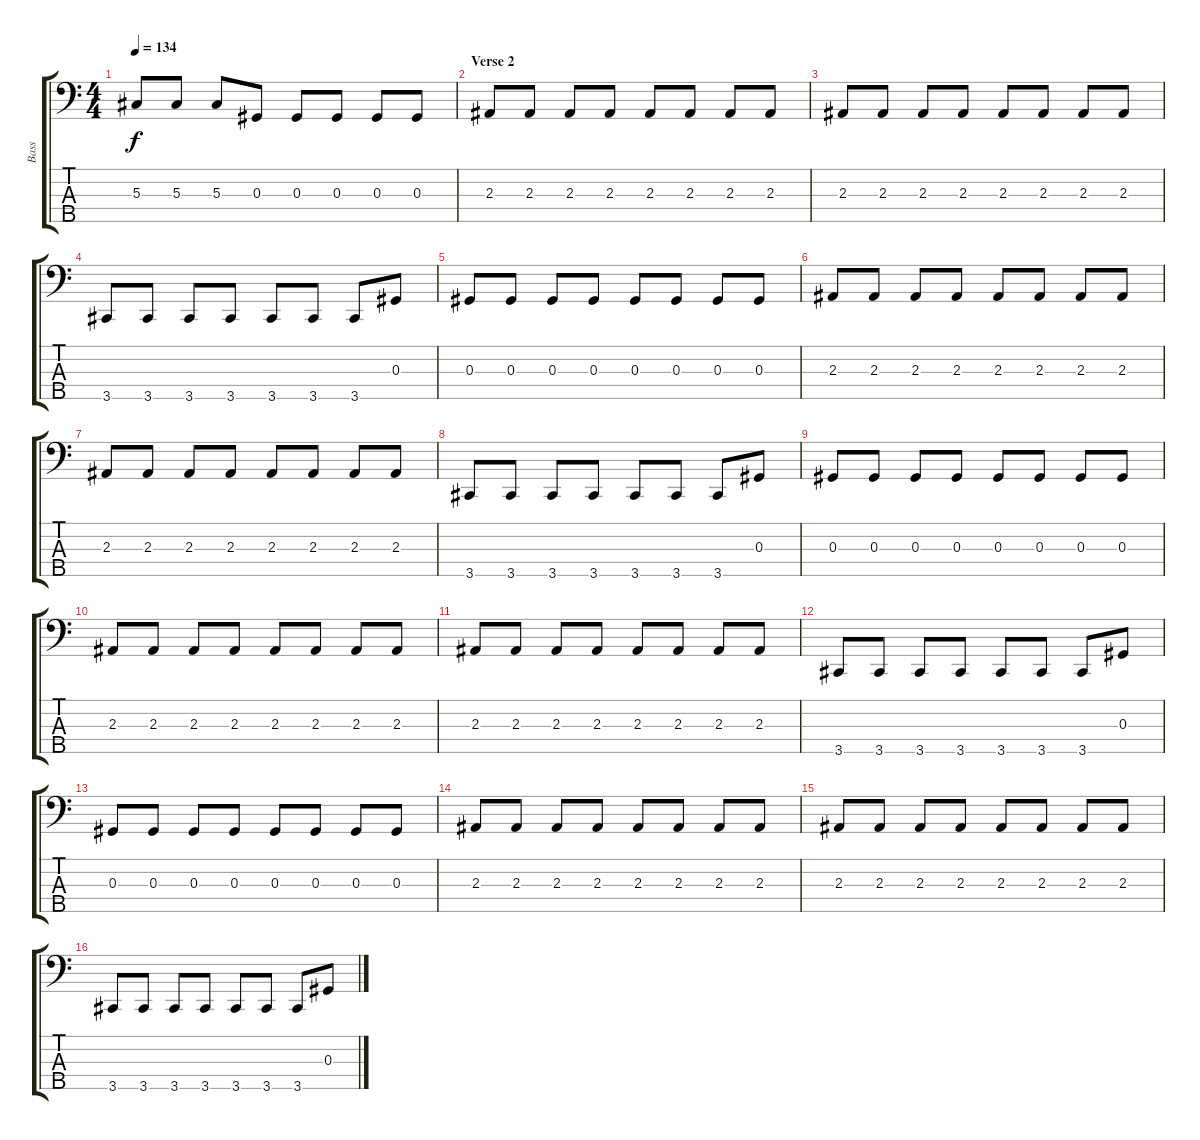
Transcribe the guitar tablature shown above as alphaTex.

\track ("Bass" "Bass") {instrument electricbasspick}
\staff {score tabs}
\tuning (Gb2 Db2 Ab1 Eb1 Bb0) {hide}
\ts (4 4)
\tempo 134
\clef f4
\ks c
5.3.8{dy f} 5.3.8 5.3.8 0.3.8 0.3.8 0.3.8 0.3.8 0.3.8 |
\section ("" "Verse 2")
2.3.8 2.3.8 2.3.8 2.3.8 2.3.8 2.3.8 2.3.8 2.3.8 |
2.3.8 2.3.8 2.3.8 2.3.8 2.3.8 2.3.8 2.3.8 2.3.8 |
3.5.8 3.5.8 3.5.8 3.5.8 3.5.8 3.5.8 3.5.8 0.3.8 |
0.3.8 0.3.8 0.3.8 0.3.8 0.3.8 0.3.8 0.3.8 0.3.8 |
2.3.8 2.3.8 2.3.8 2.3.8 2.3.8 2.3.8 2.3.8 2.3.8 |
2.3.8 2.3.8 2.3.8 2.3.8 2.3.8 2.3.8 2.3.8 2.3.8 |
3.5.8 3.5.8 3.5.8 3.5.8 3.5.8 3.5.8 3.5.8 0.3.8 |
0.3.8 0.3.8 0.3.8 0.3.8 0.3.8 0.3.8 0.3.8 0.3.8 |
2.3.8 2.3.8 2.3.8 2.3.8 2.3.8 2.3.8 2.3.8 2.3.8 |
2.3.8 2.3.8 2.3.8 2.3.8 2.3.8 2.3.8 2.3.8 2.3.8 |
3.5.8 3.5.8 3.5.8 3.5.8 3.5.8 3.5.8 3.5.8 0.3.8 |
0.3.8 0.3.8 0.3.8 0.3.8 0.3.8 0.3.8 0.3.8 0.3.8 |
2.3.8 2.3.8 2.3.8 2.3.8 2.3.8 2.3.8 2.3.8 2.3.8 |
2.3.8 2.3.8 2.3.8 2.3.8 2.3.8 2.3.8 2.3.8 2.3.8 |
3.5.8 3.5.8 3.5.8 3.5.8 3.5.8 3.5.8 3.5.8 0.3.8
